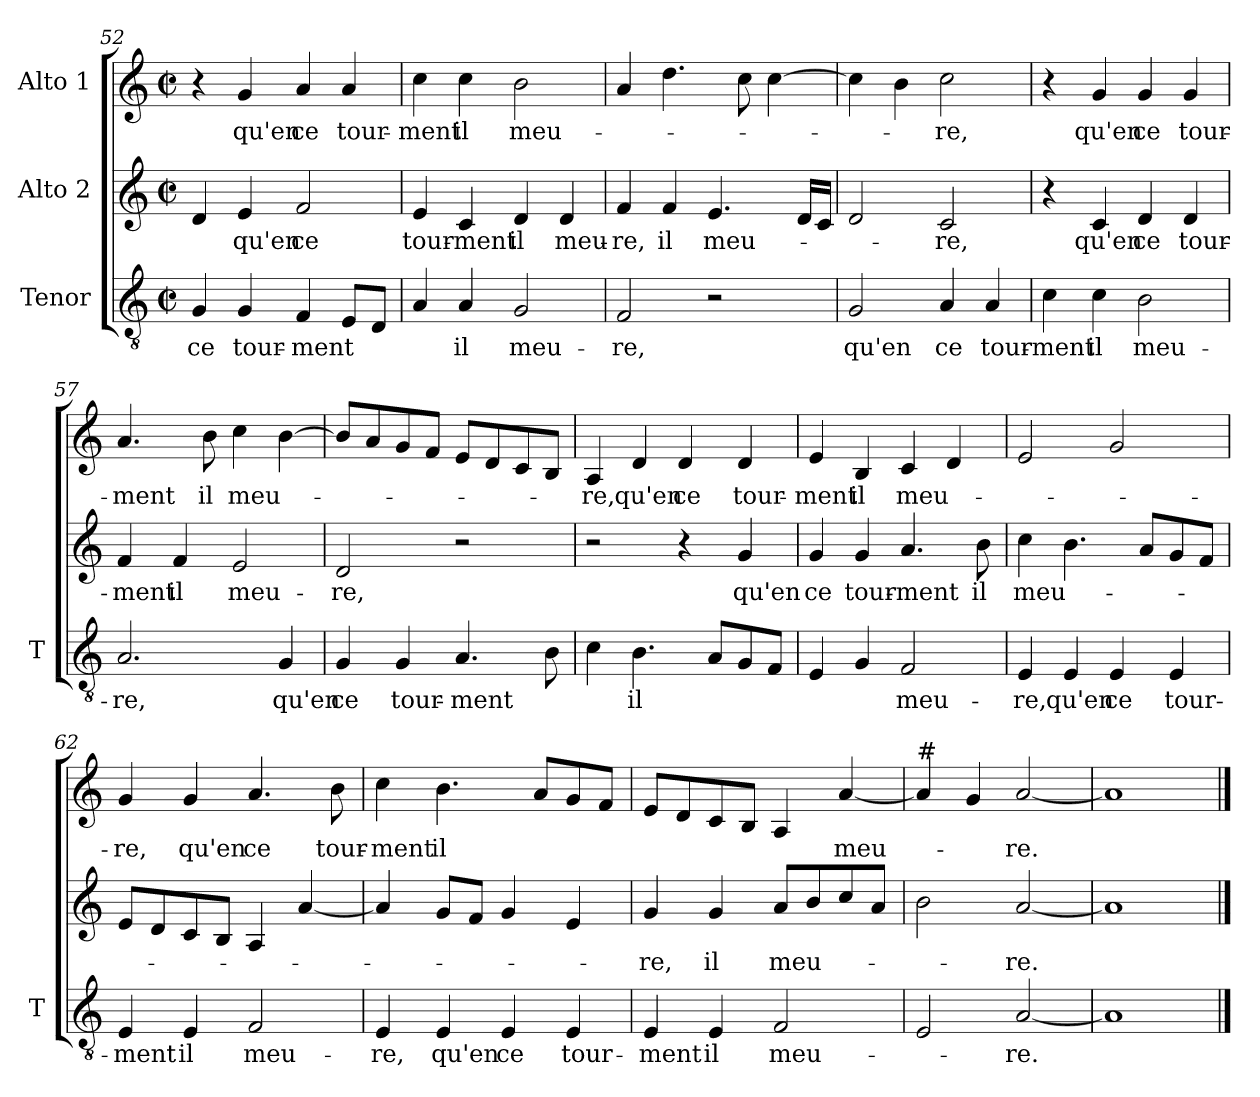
**kern	**text	**kern	**text	**kern	**text
*part3	*part3	*part2	*part2	*part1	*part1
*staff3	*staff3	*staff2	*staff2	*staff1	*staff1
*I"Tenor	*	*I"Alto 2	*	*I"Alto 1	*
*I'T	*	*	*	*	*
*clefGv2	*	*clefG2	*	*clefG2	*
*k[]	*	*k[]	*	*k[]	*
*C:	*	*C:	*	*C:	*
*M2/2	*	*M2/2	*	*M2/2	*
*met(c|)	*	*met(c|)	*	*met(c|)	*
=52	=52	=52	=52	=52	=52
!	!LO:LY:b	!	!	!	!
4G/	ce	4d/	.	4r	.
!	!LO:LY:b	!	!LO:LY:b	!	!LO:LY:b
4G/	tour-	4e/	qu'en	4g/	qu'en
!	!LO:LY:b	!	!LO:LY:b	!	!LO:LY:b
4F/	-ment	2f/	ce	4a/	ce
!	!	!	!	!	!LO:LY:b
8E/L	.	.	.	4a/	tour-
8D/J	.	.	.	.	.
=53	=53	=53	=53	=53	=53
!	!	!	!LO:LY:b	!	!LO:LY:b
4A/	.	4e/	tour-	4cc\	-ment
!	!LO:LY:b	!	!LO:LY:b	!	!LO:LY:b
4A/	il	4c/	-ment	4cc\	il
!	!LO:LY:b	!	!LO:LY:b	!	!LO:LY:b
2G/	meu-	4d/	il	2b\	meu-
!	!	!	!LO:LY:b	!	!
.	.	4d/	meu-	.	.
=54	=54	=54	=54	=54	=54
!	!LO:LY:b	!	!LO:LY:b	!	!
2F/	-re,	4f/	-re,	4a/	.
!	!	!	!LO:LY:b	!	!
.	.	4f/	il	4.dd\	.
!	!	!	!LO:LY:b	!	!
2r	.	4.e/	meu-	.	.
.	.	.	.	8cc\	.
.	.	.	.	[4cc\	.
.	.	16d/LL	.	.	.
.	.	16c/JJ	.	.	.
=55	=55	=55	=55	=55	=55
!	!LO:LY:b	!	!	!	!
2G/	qu'en	2d/	.	4cc\]	.
.	.	.	.	4b\	.
!	!LO:LY:b	!	!LO:LY:b	!	!LO:LY:b
4A/	ce	2c/	-re,	2cc\	-re,
!	!LO:LY:b	!	!	!	!
4A/	tour-	.	.	.	.
!!LO:PB:g=z
=56	=56	=56	=56	=56	=56
!	!LO:LY:b	!	!	!	!
4c\	-ment	4r	.	4r	.
!	!LO:LY:b	!	!LO:LY:b	!	!LO:LY:b
4c\	il	4c/	qu'en	4g/	qu'en
!	!LO:LY:b	!	!LO:LY:b	!	!LO:LY:b
2B\	meu-	4d/	ce	4g/	ce
!	!	!	!LO:LY:b	!	!LO:LY:b
.	.	4d/	tour-	4g/	tour-
=57	=57	=57	=57	=57	=57
!	!LO:LY:b	!	!LO:LY:b	!	!LO:LY:b
2.A/	-re,	4f/	-ment	4.a/	-ment
!	!	!	!LO:LY:b	!	!
.	.	4f/	il	.	.
!	!	!	!	!	!LO:LY:b
.	.	.	.	8b\	il
!	!	!	!LO:LY:b	!	!LO:LY:b
.	.	2e/	meu-	4cc\	meu-
!	!LO:LY:b	!	!	!	!
4G/	qu'en	.	.	[4b\	.
=58	=58	=58	=58	=58	=58
!	!LO:LY:b	!	!LO:LY:b	!	!
4G/	ce	2d/	-re,	8b/L]	.
.	.	.	.	8a/	.
!	!LO:LY:b	!	!	!	!
4G/	tour-	.	.	8g/	.
.	.	.	.	8f/J	.
!	!LO:LY:b	!	!	!	!
4.A/	-ment	2r	.	8e/L	.
.	.	.	.	8d/	.
.	.	.	.	8c/	.
8B\	.	.	.	8B/J	.
=59	=59	=59	=59	=59	=59
!	!	!	!	!	!LO:LY:b
4c\	.	2r	.	4A/	-re,
!	!LO:LY:b	!	!	!	!LO:LY:b
4.B\	il	.	.	4d/	qu'en
!	!	!	!	!	!LO:LY:b
.	.	4r	.	4d/	ce
8A/L	.	.	.	.	.
!	!	!	!LO:LY:b	!	!LO:LY:b
8G/	.	4g/	qu'en	4d/	tour-
8F/J	.	.	.	.	.
=60	=60	=60	=60	=60	=60
!	!	!	!LO:LY:b	!	!LO:LY:b
4E/	.	4g/	ce	4e/	-ment
!	!	!	!LO:LY:b	!	!LO:LY:b
4G/	.	4g/	tour-	4B/	il
!	!LO:LY:b	!	!LO:LY:b	!	!LO:LY:b
2F/	meu-	4.a/	-ment	4c/	meu-
.	.	.	.	4d/	.
!	!	!	!LO:LY:b	!	!
.	.	8b\	il	.	.
!!LO:LB:g=z
=61	=61	=61	=61	=61	=61
!	!LO:LY:b	!	!LO:LY:b	!	!
4E/	-re,	4cc\	meu-	2e/	.
!	!LO:LY:b	!	!	!	!
4E/	qu'en	4.b\	.	.	.
!	!LO:LY:b	!	!	!	!
4E/	ce	.	.	2g/	.
.	.	8a/L	.	.	.
!	!LO:LY:b	!	!	!	!
4E/	tour-	8g/	.	.	.
.	.	8f/J	.	.	.
=62	=62	=62	=62	=62	=62
!	!LO:LY:b	!	!	!	!LO:LY:b
4E/	-ment	8e/L	.	4g/	-re,
.	.	8d/	.	.	.
!	!LO:LY:b	!	!	!	!LO:LY:b
4E/	il	8c/	.	4g/	qu'en
.	.	8B/J	.	.	.
!	!LO:LY:b	!	!	!	!LO:LY:b
2F/	meu-	4A/	.	4.a/	ce
.	.	[4a/	.	.	.
!	!	!	!	!	!LO:LY:b
.	.	.	.	8b\	tour-
=63	=63	=63	=63	=63	=63
!	!LO:LY:b	!	!	!	!LO:LY:b
4E/	-re,	4a/]	.	4cc\	-ment
!	!LO:LY:b	!	!	!	!LO:LY:b
4E/	qu'en	8g/L	.	4.b\	il
.	.	8f/J	.	.	.
!	!LO:LY:b	!	!	!	!
4E/	ce	4g/	.	.	.
.	.	.	.	8a/L	.
!	!LO:LY:b	!	!	!	!
4E/	tour-	4e/	.	8g/	.
.	.	.	.	8f/J	.
=64	=64	=64	=64	=64	=64
!	!LO:LY:b	!	!LO:LY:b	!	!
4E/	-ment	4g/	-re,	8e/L	.
.	.	.	.	8d/	.
!	!LO:LY:b	!	!LO:LY:b	!	!
4E/	il	4g/	il	8c/	.
.	.	.	.	8B/J	.
!	!LO:LY:b	!	!LO:LY:b	!	!
2F/	meu-	8a/L	meu-	4A/	.
.	.	8b/	.	.	.
!	!	!	!	!	!LO:LY:b
.	.	8cc/	.	[4a/	meu-
.	.	8a/J	.	.	.
=65	=65	=65	=65	=65	=65
!	!	!	!	!LO:TX:a:t=#	!
2E/	.	2b\	.	4a/]	.
.	.	.	.	4g/	.
!	!LO:LY:b	!	!LO:LY:b	!	!LO:LY:b
[2A/	-re.	[2a/	-re.	[2a/	-re.
=66	=66	=66	=66	=66	=66
1A]	.	1a]	.	1a]	.
==	==	==	==	==	==
*-	*-	*-	*-	*-	*-
